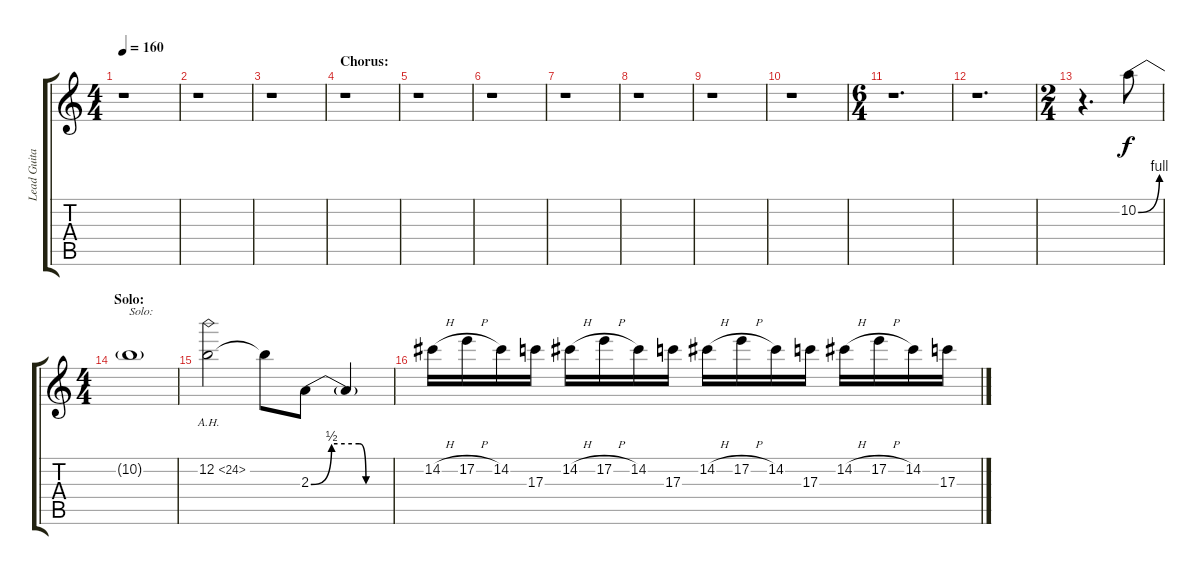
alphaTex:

\track ("Lead Guitar" "Lead Guita") {instrument distortionguitar}
\staff {score tabs}
\tuning (E4 B3 G3 D3 A2 E2) {hide}
\ts (4 4)
\tempo 160
\clef g2
\ks c
r.1{dy f} |
r.1 |
r.1 |
\section ("" "Chorus:")
r.1 |
r.1 |
r.1 |
r.1 |
r.1 |
r.1 |
r.1 |
\ts (6 4)
r.1{d} |
r.1{d} |
\ts (2 4)
r.4{d} 10.2{be (bend 0 0 60 4)}.8 |
\ts (4 4)
\section ("" "Solo:")
10.2{t}.1{txt "Solo:"} |
12.2{ah 12}.2 12.2{t}.8 2.3{be (custom 0 0 15 2 35 2 40 0 60 0)}.8 2.3{t}.4 |
14.2{h}.16 17.2{h}.16 14.2.16 17.3.16 14.2{h}.16 17.2{h}.16 14.2.16 17.3.16 14.2{h}.16 17.2{h}.16 14.2.16 17.3.16 14.2{h}.16 17.2{h}.16 14.2.16 17.3.16
